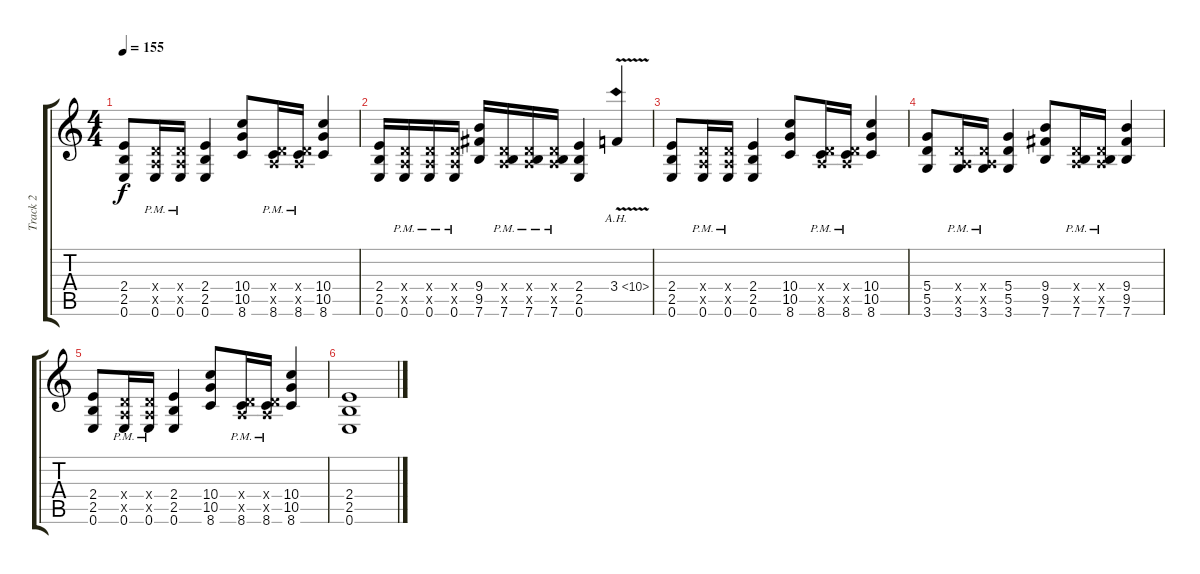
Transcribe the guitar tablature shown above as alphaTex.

\track ("Track 2" "Track 2") {instrument distortionguitar}
\staff {score tabs}
\tuning (E4 B3 G3 D3 A2 E2) {hide}
\ts (4 4)
\tempo 155
\clef g2
\ks c
(2.4 2.5 0.6).8{dy f} (0.4{x} 0.5{x} 0.6{pm}).16 (0.4{x} 0.5{x} 0.6{pm}).16 (2.4 2.5 0.6).4 (10.4 10.5 8.6).8 (0.4{x} 0.5{x} 8.6{pm}).16 (0.4{x} 0.5{x} 8.6{pm}).16 (10.4 10.5 8.6).4 |
(2.4 2.5 0.6).16 (0.4{x} 0.5{x} 0.6{pm}).16 (0.4{x} 0.5{x} 0.6{pm}).16 (0.4{x} 0.5{x} 0.6{pm}).16 (9.4 9.5 7.6).16 (0.4{x} 0.5{x} 7.6{pm}).16 (0.4{x} 0.5{x} 7.6{pm}).16 (0.4{x} 0.5{x} 7.6{pm}).16 (2.4 2.5 0.6).4 3.4{ah 7 v}.4 |
(2.4 2.5 0.6).8 (0.4{x} 0.5{x} 0.6{pm}).16 (0.4{x} 0.5{x} 0.6{pm}).16 (2.4 2.5 0.6).4 (10.4 10.5 8.6).8 (0.4{x} 0.5{x} 8.6{pm}).16 (0.4{x} 0.5{x} 8.6{pm}).16 (10.4 10.5 8.6).4 |
(5.4 5.5 3.6).8 (0.4{x} 0.5{x} 3.6{pm}).16 (0.4{x} 0.5{x} 3.6{pm}).16 (5.4 5.5 3.6).4 (9.4 9.5 7.6).8 (0.4{x} 0.5{x} 7.6{pm}).16 (0.4{x} 0.5{x} 7.6{pm}).16 (9.4 9.5 7.6).4 |
(2.4 2.5 0.6).8 (0.4{x} 0.5{x} 0.6{pm}).16 (0.4{x} 0.5{x} 0.6{pm}).16 (2.4 2.5 0.6).4 (10.4 10.5 8.6).8 (0.4{x} 0.5{x} 8.6{pm}).16 (0.4{x} 0.5{x} 8.6{pm}).16 (10.4 10.5 8.6).4 |
(2.4 2.5 0.6).1
